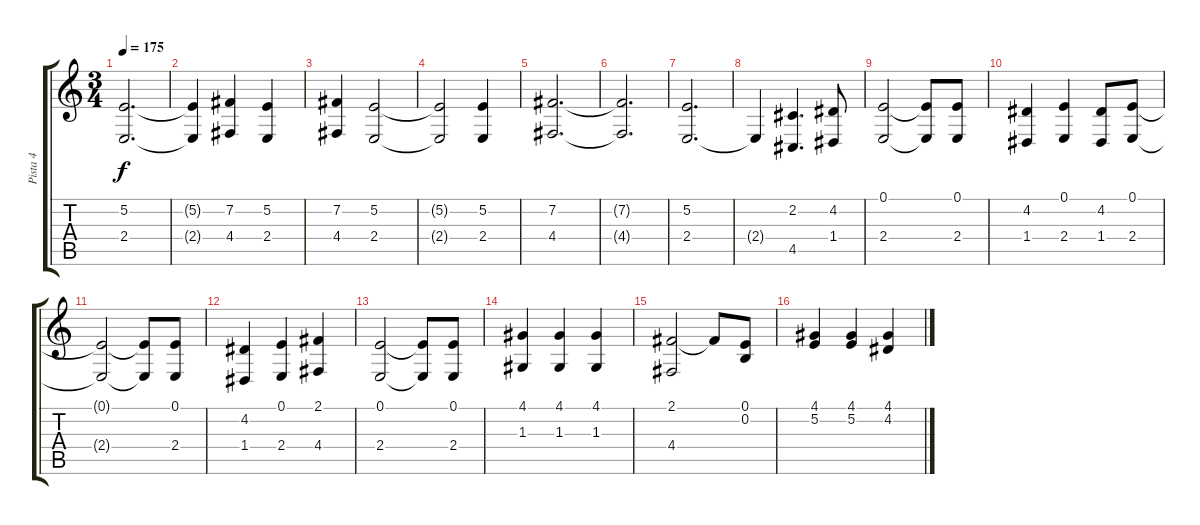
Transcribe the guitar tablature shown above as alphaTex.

\track ("Pista 4" "Pista 4") {instrument electricgrandpiano}
\staff {score tabs}
\tuning (E4 B3 G3 D3 A2 E2) {hide}
\ts (3 4)
\tempo 175
\clef g2
\ks c
(5.2 2.4).2{d dy f} |
(5.2{t} 2.4{t}).4 (7.2 4.4).4 (5.2 2.4).4 |
(7.2 4.4).4 (5.2 2.4).2 |
(5.2{t} 2.4{t}).2 (5.2 2.4).4 |
(7.2 4.4).2{d} |
(7.2{t} 4.4{t}).2{d} |
(5.2 2.4).2{d} |
2.4{t}.4 (2.2 4.5).4{d} (4.2 1.4).8 |
(0.1 2.4).2 (0.1{t} 2.4{t}).8 (0.1 2.4).8 |
(4.2 1.4).4 (0.1 2.4).4 (4.2 1.4).8 (0.1 2.4).8 |
(0.1{t} 2.4{t}).2 (0.1{t} 2.4{t}).8 (0.1 2.4).8 |
(4.2 1.4).4 (0.1 2.4).4 (2.1 4.4).4 |
(0.1 2.4).2 (0.1{t} 2.4{t}).8 (0.1 2.4).8 |
(4.1 1.3).4 (4.1 1.3).4 (4.1 1.3).4 |
(2.1 4.4).2 2.1{t}.8 (0.1 0.2).8 |
(4.1 5.2).4 (4.1 5.2).4 (4.1 4.2).4
